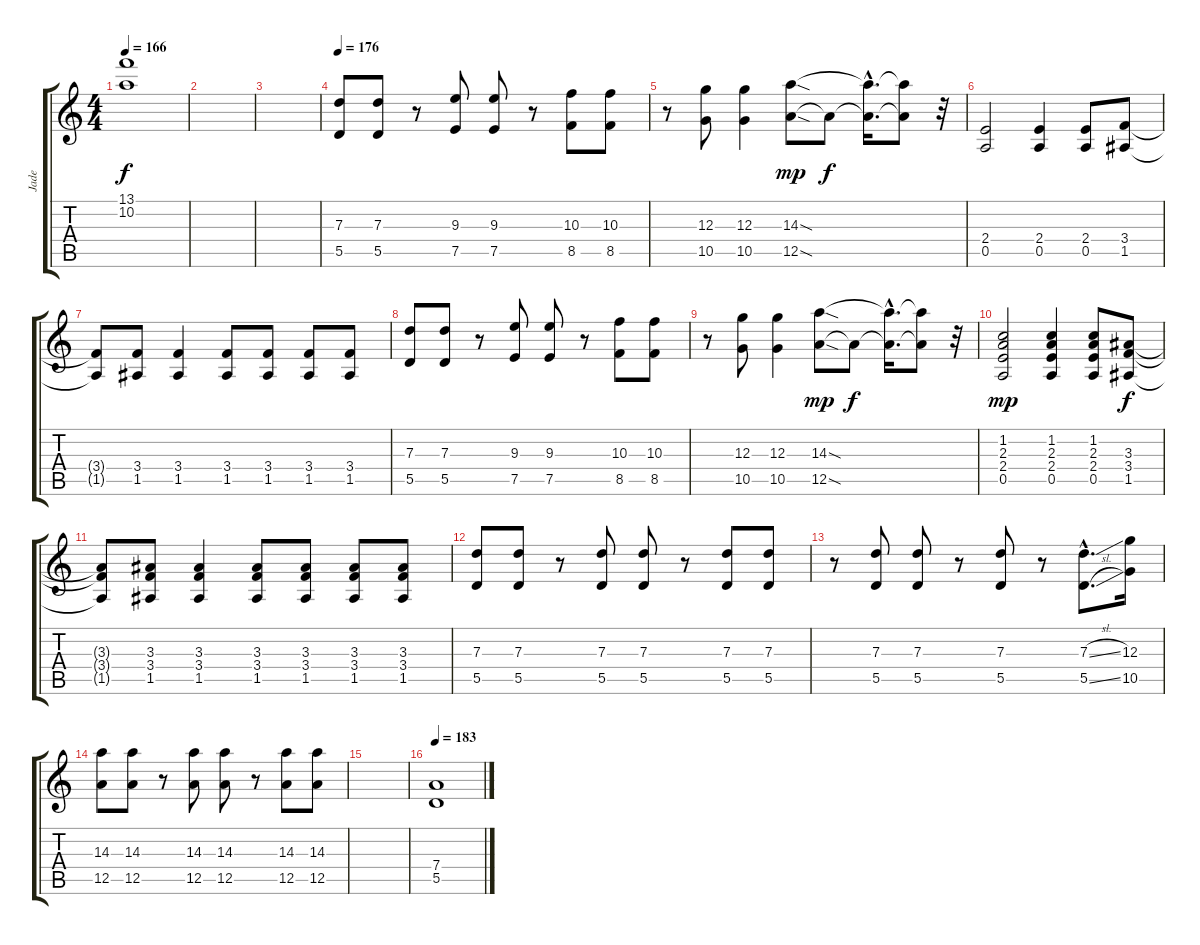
\track ("Jade" "Jade") {instrument distortionguitar}
\staff {score tabs}
\tuning (E4 B3 G3 D3 A2 E2) {hide}
\ts (4 4)
\tempo 166
\clef g2
\ks c
(13.1{t} 10.2{t}).1{dy f} |
|
|
\tempo 176
(7.3 5.5).8 (7.3 5.5).8 r.8 (9.3 7.5).8 (9.3 7.5).8 r.8 (10.3 8.5).8 (10.3 8.5).8 |
r.8 (12.3 10.5).8 (12.3 10.5).4 (14.3{sod} 12.5{sod}).8{dy mp} 12.5{t}.8{dy f} (14.3{hac t} 12.5{hac t}).16{d} (14.3{t} 12.5{t}).8 r.32 |
(2.4 0.5).2 (2.4 0.5).4 (2.4 0.5).8 (3.4 1.5).8 |
(3.4{t} 1.5{t}).8 (3.4 1.5).8 (3.4 1.5).4 (3.4 1.5).8 (3.4 1.5).8 (3.4 1.5).8 (3.4 1.5).8 |
(7.3 5.5).8 (7.3 5.5).8 r.8 (9.3 7.5).8 (9.3 7.5).8 r.8 (10.3 8.5).8 (10.3 8.5).8 |
r.8 (12.3 10.5).8 (12.3 10.5).4 (14.3{sod} 12.5{sod}).8{dy mp} 12.5{t}.8{dy f} (14.3{hac t} 12.5{hac t}).16{d} (14.3{t} 12.5{t}).8 r.32 |
(1.2 2.3 2.4 0.5).2{dy mp} (1.2 2.3 2.4 0.5).4 (1.2 2.3 2.4 0.5).8 (3.3 3.4 1.5).8{dy f} |
(3.3{t} 3.4{t} 1.5{t}).8 (3.3 3.4 1.5).8 (3.3 3.4 1.5).4 (3.3 3.4 1.5).8 (3.3 3.4 1.5).8 (3.3 3.4 1.5).8 (3.3 3.4 1.5).8 |
(7.3 5.5).8 (7.3 5.5).8 r.8 (7.3 5.5).8 (7.3 5.5).8 r.8 (7.3 5.5).8 (7.3 5.5).8 |
r.8 (7.3 5.5).8 (7.3 5.5).8 r.8 (7.3 5.5).8 r.8 (7.3{sl hac} 5.5{sl hac}).8{d} (12.3 10.5).16 |
(14.3 12.5).8 (14.3 12.5).8 r.8 (14.3 12.5).8 (14.3 12.5).8 r.8 (14.3 12.5).8 (14.3 12.5).8 |
|
\tempo 183
(7.4 5.5).1
